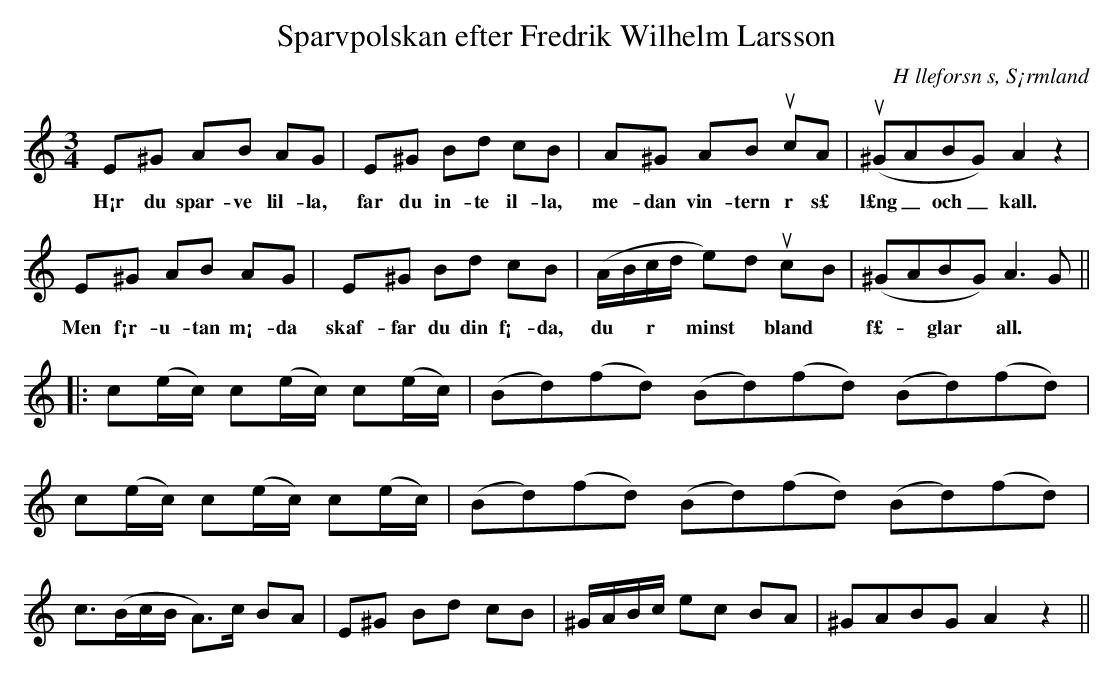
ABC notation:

X:1
T:Sparvpolskan efter Fredrik Wilhelm Larsson
O:H lleforsn s, S¡rmland
M:3/4
L:1/8
K:Am
E^G AB AG | E^G Bd cB | A^G AB ucA | (u^GABG) A2 z2 |
w: H¡r du spar-ve lil-la, far du in-te il-la, me-dan vin-tern  r s£ l£ng_ och_ kall.
E^G AB AG | E^G Bd cB | (A/B/c/d/ e)d ucB | (^GABG) A2>G2 ||
w: Men f¡r-u-tan m¡-da skaf-far du din f¡-da, du ~  r ~ minst ~ bland ~ f£- ~ glar ~ all.
|: c(e/c/) c(e/c/) c(e/c/) | (Bd)(fd) (Bd)(fd) (Bd)(fd) |
   c(e/c/) c(e/c/) c(e/c/) | (Bd)(fd) (Bd)(fd) (Bd)(fd) |
   c3/2(B/c/B/ A>)c BA | E^G Bd cB | ^G/A/B/c/ ec BA | ^GABG A2 z2 ||
